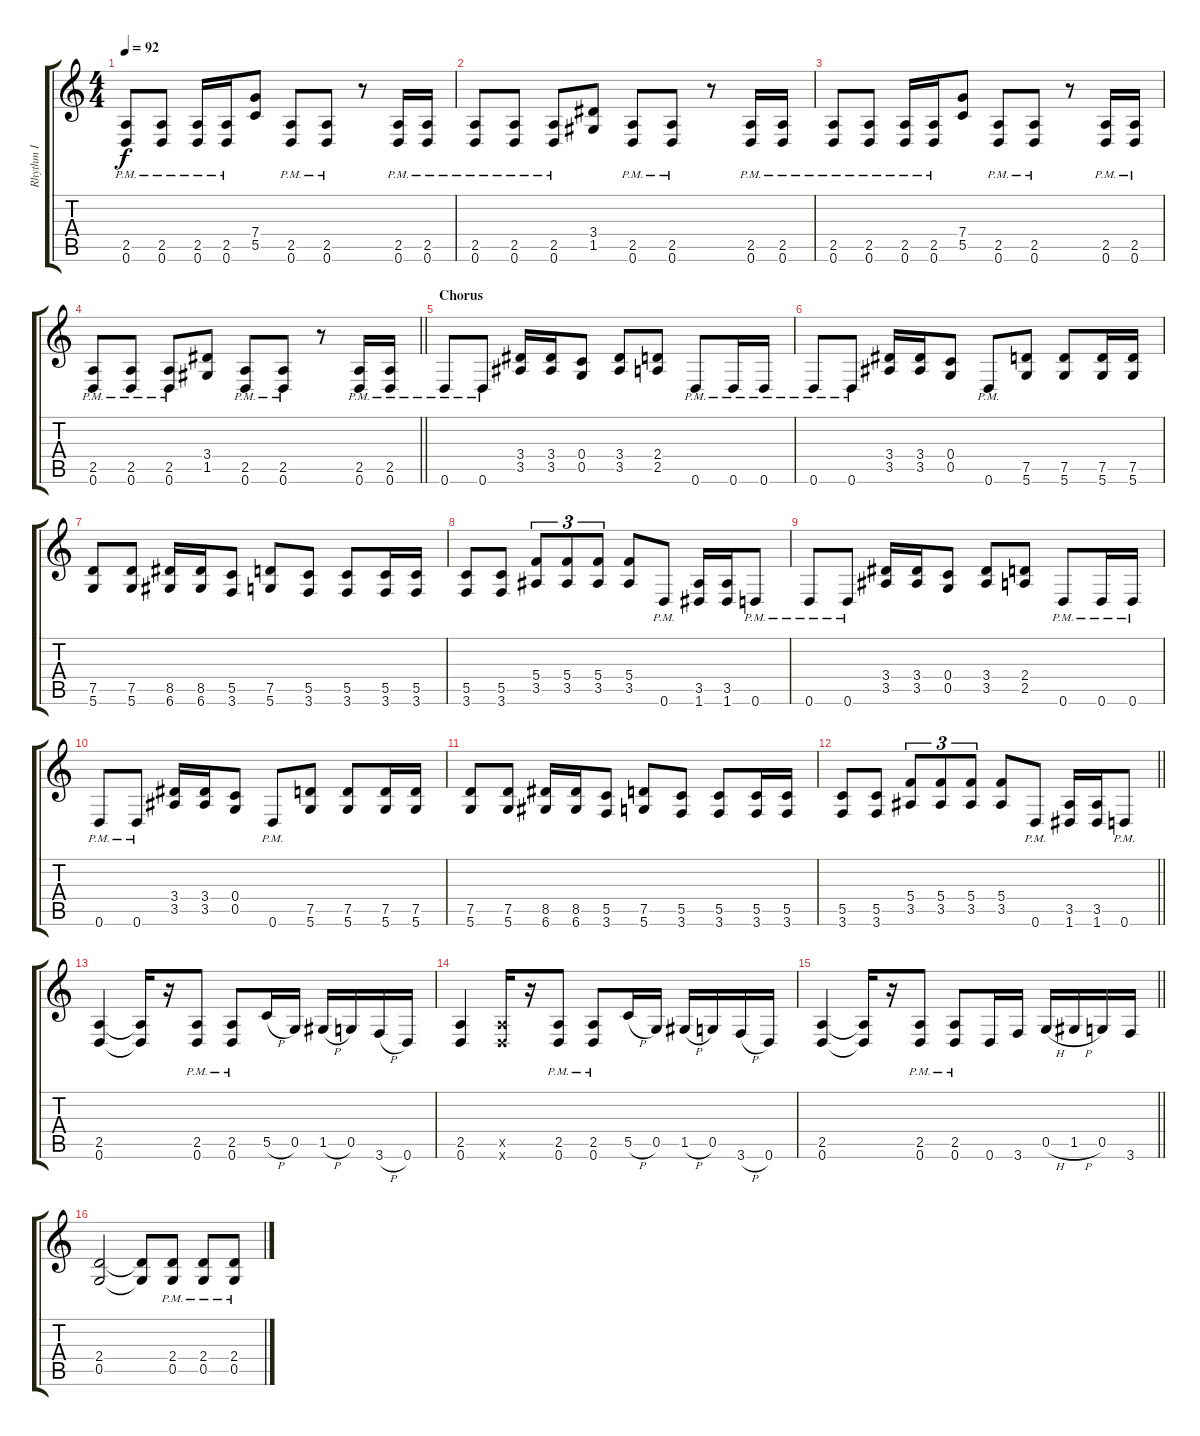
\track ("Rhythm I" "Rhythm I") {instrument distortionguitar}
\staff {score tabs}
\tuning (D4 A3 F3 C3 G2 D2) {hide}
\ts (4 4)
\tempo 92
\clef g2
\ks c
(2.5{pm} 0.6{pm}).8{dy f} (2.5{pm} 0.6{pm}).8 (2.5{pm} 0.6{pm}).16 (2.5{pm} 0.6{pm}).16 (7.4 5.5).8 (2.5{pm} 0.6{pm}).8 (2.5{pm} 0.6{pm}).8 r.8 (2.5{pm} 0.6{pm}).16 (2.5{pm} 0.6{pm}).16 |
(2.5{pm} 0.6{pm}).8 (2.5{pm} 0.6{pm}).8 (2.5{pm} 0.6{pm}).8 (3.4 1.5).8 (2.5{pm} 0.6{pm}).8 (2.5{pm} 0.6{pm}).8 r.8 (2.5{pm} 0.6{pm}).16 (2.5{pm} 0.6{pm}).16 |
(2.5{pm} 0.6{pm}).8 (2.5{pm} 0.6{pm}).8 (2.5{pm} 0.6{pm}).16 (2.5{pm} 0.6{pm}).16 (7.4 5.5).8 (2.5{pm} 0.6{pm}).8 (2.5{pm} 0.6{pm}).8 r.8 (2.5{pm} 0.6{pm}).16 (2.5{pm} 0.6{pm}).16 |
\barLineRight lightlight
(2.5{pm} 0.6{pm}).8 (2.5{pm} 0.6{pm}).8 (2.5{pm} 0.6{pm}).8 (3.4 1.5).8 (2.5{pm} 0.6{pm}).8 (2.5{pm} 0.6{pm}).8 r.8 (2.5{pm} 0.6{pm}).16 (2.5{pm} 0.6{pm}).16 |
\section ("" "Chorus")
0.6{pm}.8 0.6{pm}.8 (3.4 3.5).16 (3.4 3.5).16 (0.4 0.5).8 (3.4 3.5).8 (2.4 2.5).8 0.6{pm}.8 0.6{pm}.16 0.6{pm}.16 |
0.6{pm}.8 0.6{pm}.8 (3.4 3.5).16 (3.4 3.5).16 (0.4 0.5).8 0.6{pm}.8 (7.5 5.6).8 (7.5 5.6).8 (7.5 5.6).16 (7.5 5.6).16 |
(7.5 5.6).8 (7.5 5.6).8 (8.5 6.6).16 (8.5 6.6).16 (5.5 3.6).8 (7.5 5.6).8 (5.5 3.6).8 (5.5 3.6).8 (5.5 3.6).16 (5.5 3.6).16 |
(5.5 3.6).8 (5.5 3.6).8 (5.4 3.5).8{tu (3 2)} (5.4 3.5).8{tu (3 2)} (5.4 3.5).8{tu (3 2)} (5.4 3.5).8 0.6{pm}.8 (3.5 1.6).16 (3.5 1.6).16 0.6{pm}.8 |
0.6{pm}.8 0.6{pm}.8 (3.4 3.5).16 (3.4 3.5).16 (0.4 0.5).8 (3.4 3.5).8 (2.4 2.5).8 0.6{pm}.8 0.6{pm}.16 0.6{pm}.16 |
0.6{pm}.8 0.6{pm}.8 (3.4 3.5).16 (3.4 3.5).16 (0.4 0.5).8 0.6{pm}.8 (7.5 5.6).8 (7.5 5.6).8 (7.5 5.6).16 (7.5 5.6).16 |
(7.5 5.6).8 (7.5 5.6).8 (8.5 6.6).16 (8.5 6.6).16 (5.5 3.6).8 (7.5 5.6).8 (5.5 3.6).8 (5.5 3.6).8 (5.5 3.6).16 (5.5 3.6).16 |
\barLineRight lightlight
(5.5 3.6).8 (5.5 3.6).8 (5.4 3.5).8{tu (3 2)} (5.4 3.5).8{tu (3 2)} (5.4 3.5).8{tu (3 2)} (5.4 3.5).8 0.6{pm}.8 (3.5 1.6).16 (3.5 1.6).16 0.6{pm}.8 |
\section ("" "")
(2.5 0.6).4 (2.5{t} 0.6{t}).16 r.16 (2.5{pm} 0.6{pm}).8 (2.5{pm} 0.6{pm}).8 5.5{h}.16 0.5.16 1.5{h}.16 0.5.16 3.6{h}.16 0.6.16 |
(2.5 0.6).4 (2.5{x} 0.6{x}).16 r.16 (2.5{pm} 0.6{pm}).8 (2.5{pm} 0.6{pm}).8 5.5{h}.16 0.5.16 1.5{h}.16 0.5.16 3.6{h}.16 0.6.16 |
\barLineRight lightlight
(2.5 0.6).4 (2.5{t} 0.6{t}).16 r.16 (2.5{pm} 0.6{pm}).8 (2.5{pm} 0.6{pm}).8 0.6.16 3.6.16 0.5{h}.16 1.5{h}.16 0.5.16 3.6.16 |
\section ("" "")
(2.4 0.5).2 (2.4{t} 0.5{t}).8 (2.4{pm} 0.5{pm}).8 (2.4{pm} 0.5{pm}).8 (2.4{pm} 0.5{pm}).8
